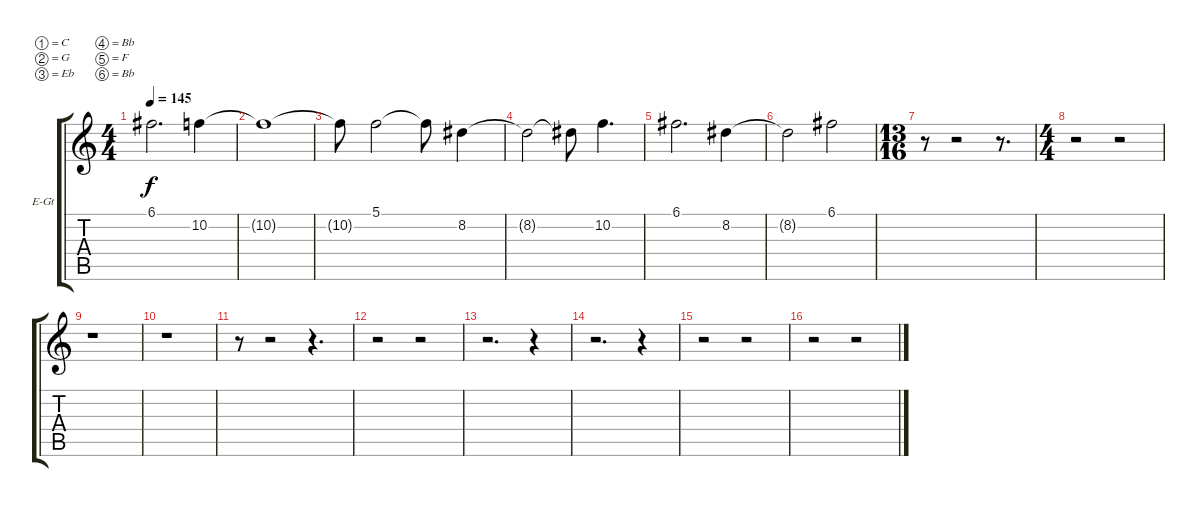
\bracketExtendMode groupsimilarinstruments
\firstSystemTrackNameOrientation horizontal
\otherSystemsTrackNameOrientation horizontal
\track ("Clean gtr 2" "E-Gt") {instrument electricguitarclean}
\staff {score tabs}
\tuning (C4 G3 Eb3 Bb2 F2 Bb1)
\ts (4 4)
\tempo 145
\clef g2
\ks c
6.1.2{d dy f} 10.2.4 |
10.2{t}.1 |
10.2{t}.8 5.1.2 5.1{t}.8 8.2.4 |
8.2{t}.2 8.2{t}.8 10.2.4{d} |
6.1.2{d} 8.2.4 |
8.2{t}.2 6.1.2 |
\ts (13 16)
\beaming (8 6)
r.8 r.2 r.8{d} |
\ts (4 4)
\beaming (8 2 2 2 2)
r.2 r.2 |
r.1 |
r.1 |
r.8 r.2 r.4{d} |
r.2 r.2 |
r.2{d} r.4 |
r.2{d} r.4 |
r.2 r.2 |
r.2 r.2
